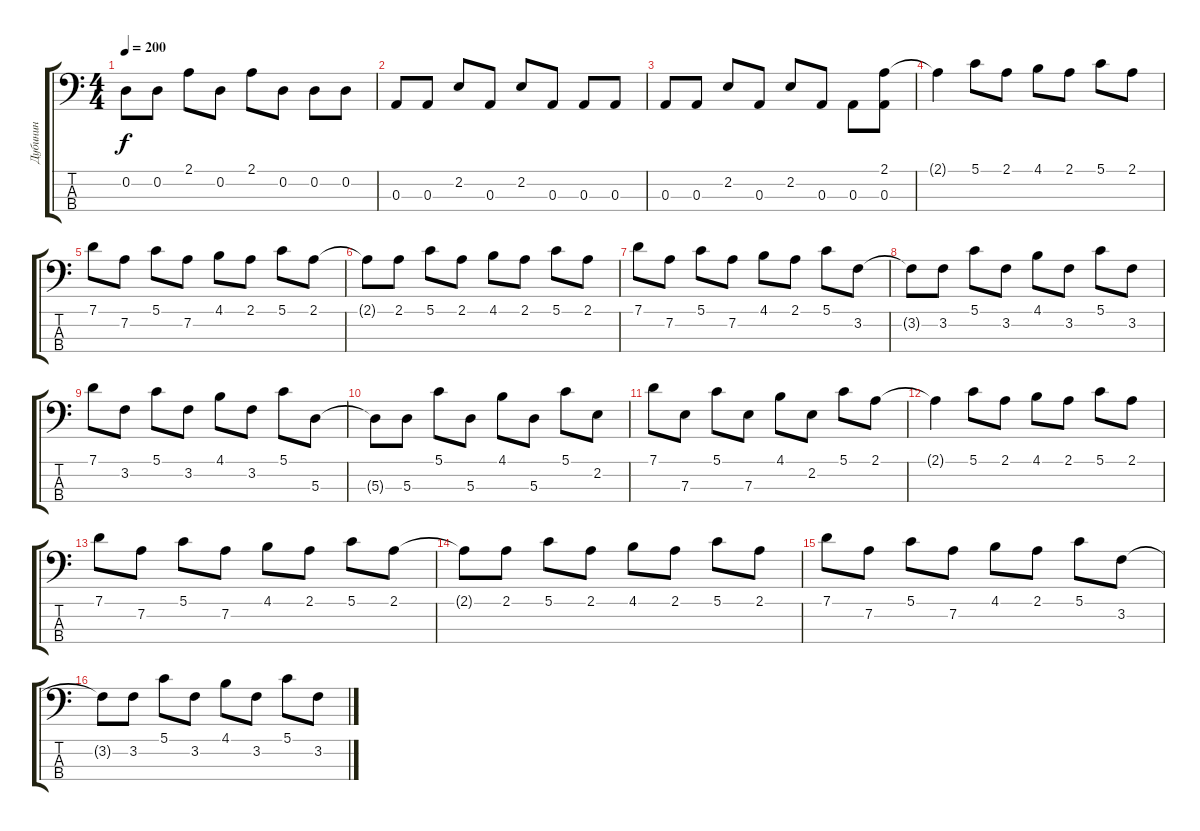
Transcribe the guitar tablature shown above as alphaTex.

\track ("Дубинин" "Дубинин") {instrument electricbassfinger}
\staff {score tabs}
\tuning (G2 D2 A1 E1) {hide}
\ts (4 4)
\tempo 200
\clef f4
\ks c
0.2.8{dy f} 0.2.8 2.1.8 0.2.8 2.1.8 0.2.8 0.2.8 0.2.8 |
0.3.8 0.3.8 2.2.8 0.3.8 2.2.8 0.3.8 0.3.8 0.3.8 |
0.3.8 0.3.8 2.2.8 0.3.8 2.2.8 0.3.8 0.3.8 (2.1 0.3).8 |
2.1{t}.4 5.1.8 2.1.8 4.1.8 2.1.8 5.1.8 2.1.8 |
7.1.8 7.2.8 5.1.8 7.2.8 4.1.8 2.1.8 5.1.8 2.1.8 |
2.1{t}.8 2.1.8 5.1.8 2.1.8 4.1.8 2.1.8 5.1.8 2.1.8 |
7.1.8 7.2.8 5.1.8 7.2.8 4.1.8 2.1.8 5.1.8 3.2.8 |
3.2{t}.8 3.2.8 5.1.8 3.2.8 4.1.8 3.2.8 5.1.8 3.2.8 |
7.1.8 3.2.8 5.1.8 3.2.8 4.1.8 3.2.8 5.1.8 5.3.8 |
5.3{t}.8 5.3.8 5.1.8 5.3.8 4.1.8 5.3.8 5.1.8 2.2.8 |
7.1.8 7.3.8 5.1.8 7.3.8 4.1.8 2.2.8 5.1.8 2.1.8 |
2.1{t}.4 5.1.8 2.1.8 4.1.8 2.1.8 5.1.8 2.1.8 |
7.1.8 7.2.8 5.1.8 7.2.8 4.1.8 2.1.8 5.1.8 2.1.8 |
2.1{t}.8 2.1.8 5.1.8 2.1.8 4.1.8 2.1.8 5.1.8 2.1.8 |
7.1.8 7.2.8 5.1.8 7.2.8 4.1.8 2.1.8 5.1.8 3.2.8 |
3.2{t}.8 3.2.8 5.1.8 3.2.8 4.1.8 3.2.8 5.1.8 3.2.8
